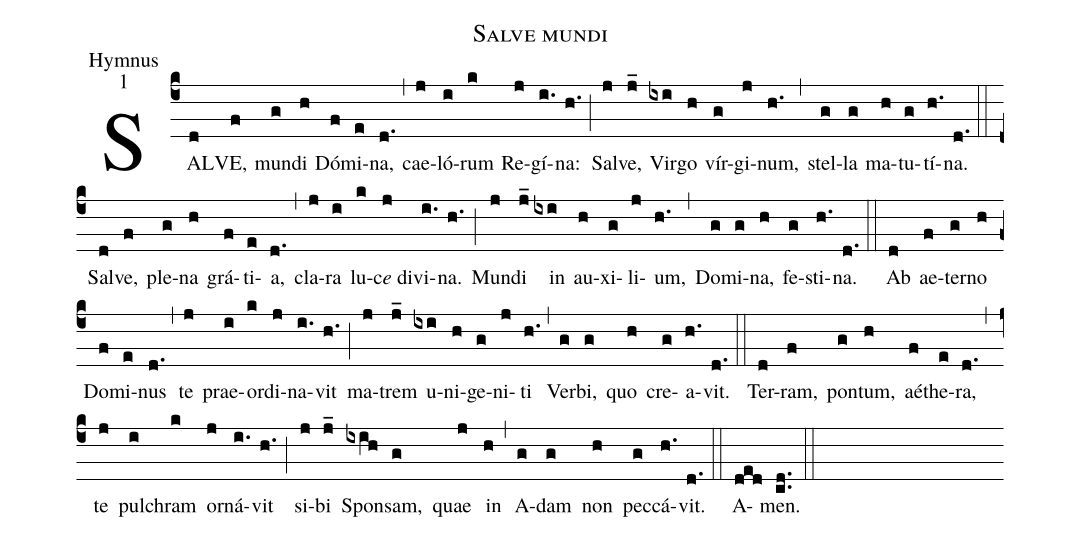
name:Salve mundi;
office-part:Hymnus;
mode:1;
%%
(c4)SAL(d)VE,(f) mun(g)di(h) Dó(f)mi(e)na,(d.) (,)
cae(j)ló(i)rum(k) Re(j)gí(i.)na:(h.) (;)
Sal(j)ve,(j_) Vir(ixi)go(h) vír(g)gi(j)num,(h.) (,)
stel(g)la(g) ma(h)tu(g)tí(h.)na.(d.) (::)

Sal(d)ve,(f) ple(g)na(h) grá(f)ti(e)a,(d.) (,)
cla(j)ra(i) lu(k)c<i>e</i> di(j)vi(i.)na.(h.) (;)
Mun(j)di(j_) in(ixi) au(h)xi(g)li(j)um,(h.) (,)
Do(g)mi(g)na,(h) fe(g)sti(h.)na.(d.) (::)
Ab(d) ae(f)ter(g)no(h) Do(f)mi(e)nus(d.) (,)
te(j) prae(i)or(k)di(j)na(i.)vit(h.) (;)
ma(j)trem(j_) u(ixi)ni(h)ge(g)ni(j)ti(h.) (,)
Ver(g)bi,(g) quo(h) cre(g)a(h.)vit.(d.) (::)
Ter(d)ram,(f) pon(g)tum,(h) aé(f)the(e)ra,(d.) (,)
te(j) pul(i)chram(k) or(j)ná(i.)vit(h.) (;)
si(j)bi(j_) Spon(ixih)sam,(g) quae(j)
in(h) (,) A(g)dam(g) non(h) pec(g)cá(h.)vit.(d.) (::)
A(ded)men.(cd..) (::)
